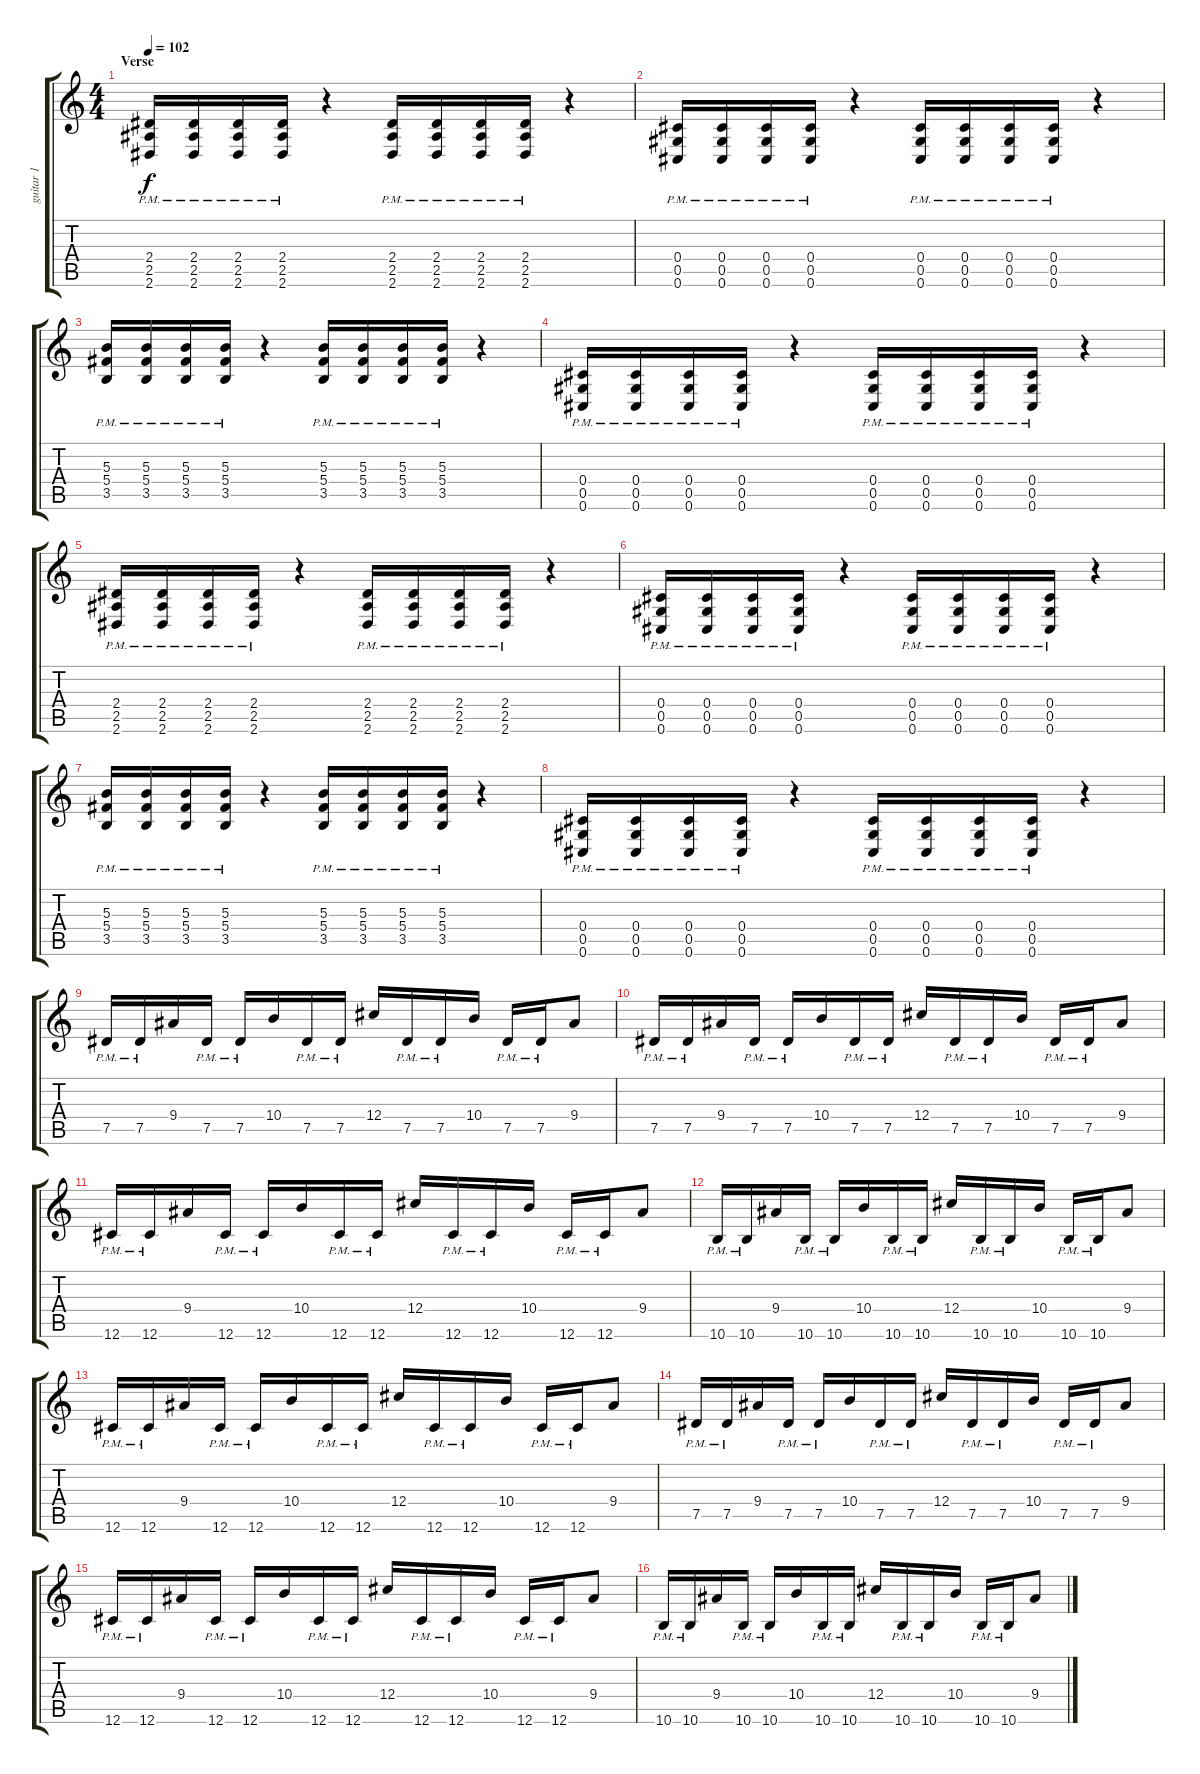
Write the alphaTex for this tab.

\track ("guitar 1" "guitar 1") {instrument distortionguitar}
\staff {score tabs}
\tuning (Eb4 Bb3 Gb3 Db3 Ab2 Db2) {hide}
\ts (4 4)
\section ("" "Verse")
\tempo 102
\clef g2
\ks c
(2.4{pm} 2.5{pm} 2.6{pm}).16{dy f} (2.4{pm} 2.5{pm} 2.6{pm}).16 (2.4{pm} 2.5{pm} 2.6{pm}).16 (2.4{pm} 2.5{pm} 2.6{pm}).16 r.4 (2.4{pm} 2.5{pm} 2.6{pm}).16 (2.4{pm} 2.5{pm} 2.6{pm}).16 (2.4{pm} 2.5{pm} 2.6{pm}).16 (2.4{pm} 2.5{pm} 2.6{pm}).16 r.4 |
(0.4{pm} 0.5{pm} 0.6{pm}).16 (0.4{pm} 0.5{pm} 0.6{pm}).16 (0.4{pm} 0.5{pm} 0.6{pm}).16 (0.4{pm} 0.5{pm} 0.6{pm}).16 r.4 (0.4{pm} 0.5{pm} 0.6{pm}).16 (0.4{pm} 0.5{pm} 0.6{pm}).16 (0.4{pm} 0.5{pm} 0.6{pm}).16 (0.4{pm} 0.5{pm} 0.6{pm}).16 r.4 |
(5.3{pm} 5.4{pm} 3.5{pm}).16 (5.3{pm} 5.4{pm} 3.5{pm}).16 (5.3{pm} 5.4{pm} 3.5{pm}).16 (5.3{pm} 5.4{pm} 3.5{pm}).16 r.4 (5.3{pm} 5.4{pm} 3.5{pm}).16 (5.3{pm} 5.4{pm} 3.5{pm}).16 (5.3{pm} 5.4{pm} 3.5{pm}).16 (5.3{pm} 5.4{pm} 3.5{pm}).16 r.4 |
(0.4{pm} 0.5{pm} 0.6{pm}).16 (0.4{pm} 0.5{pm} 0.6{pm}).16 (0.4{pm} 0.5{pm} 0.6{pm}).16 (0.4{pm} 0.5{pm} 0.6{pm}).16 r.4 (0.4{pm} 0.5{pm} 0.6{pm}).16 (0.4{pm} 0.5{pm} 0.6{pm}).16 (0.4{pm} 0.5{pm} 0.6{pm}).16 (0.4{pm} 0.5{pm} 0.6{pm}).16 r.4 |
(2.4{pm} 2.5{pm} 2.6{pm}).16 (2.4{pm} 2.5{pm} 2.6{pm}).16 (2.4{pm} 2.5{pm} 2.6{pm}).16 (2.4{pm} 2.5{pm} 2.6{pm}).16 r.4 (2.4{pm} 2.5{pm} 2.6{pm}).16 (2.4{pm} 2.5{pm} 2.6{pm}).16 (2.4{pm} 2.5{pm} 2.6{pm}).16 (2.4{pm} 2.5{pm} 2.6{pm}).16 r.4 |
(0.4{pm} 0.5{pm} 0.6{pm}).16 (0.4{pm} 0.5{pm} 0.6{pm}).16 (0.4{pm} 0.5{pm} 0.6{pm}).16 (0.4{pm} 0.5{pm} 0.6{pm}).16 r.4 (0.4{pm} 0.5{pm} 0.6{pm}).16 (0.4{pm} 0.5{pm} 0.6{pm}).16 (0.4{pm} 0.5{pm} 0.6{pm}).16 (0.4{pm} 0.5{pm} 0.6{pm}).16 r.4 |
(5.3{pm} 5.4{pm} 3.5{pm}).16 (5.3{pm} 5.4{pm} 3.5{pm}).16 (5.3{pm} 5.4{pm} 3.5{pm}).16 (5.3{pm} 5.4{pm} 3.5{pm}).16 r.4 (5.3{pm} 5.4{pm} 3.5{pm}).16 (5.3{pm} 5.4{pm} 3.5{pm}).16 (5.3{pm} 5.4{pm} 3.5{pm}).16 (5.3{pm} 5.4{pm} 3.5{pm}).16 r.4 |
(0.4{pm} 0.5{pm} 0.6{pm}).16 (0.4{pm} 0.5{pm} 0.6{pm}).16 (0.4{pm} 0.5{pm} 0.6{pm}).16 (0.4{pm} 0.5{pm} 0.6{pm}).16 r.4 (0.4{pm} 0.5{pm} 0.6{pm}).16 (0.4{pm} 0.5{pm} 0.6{pm}).16 (0.4{pm} 0.5{pm} 0.6{pm}).16 (0.4{pm} 0.5{pm} 0.6{pm}).16 r.4 |
7.5{pm}.16 7.5{pm}.16 9.4.16 7.5{pm}.16 7.5{pm}.16 10.4.16 7.5{pm}.16 7.5{pm}.16 12.4.16 7.5{pm}.16 7.5{pm}.16 10.4.16 7.5{pm}.16 7.5{pm}.16 9.4.8 |
7.5{pm}.16 7.5{pm}.16 9.4.16 7.5{pm}.16 7.5{pm}.16 10.4.16 7.5{pm}.16 7.5{pm}.16 12.4.16 7.5{pm}.16 7.5{pm}.16 10.4.16 7.5{pm}.16 7.5{pm}.16 9.4.8 |
12.6{pm}.16 12.6{pm}.16 9.4.16 12.6{pm}.16 12.6{pm}.16 10.4.16 12.6{pm}.16 12.6{pm}.16 12.4.16 12.6{pm}.16 12.6{pm}.16 10.4.16 12.6{pm}.16 12.6{pm}.16 9.4.8 |
10.6{pm}.16 10.6{pm}.16 9.4.16 10.6{pm}.16 10.6{pm}.16 10.4.16 10.6{pm}.16 10.6{pm}.16 12.4.16 10.6{pm}.16 10.6{pm}.16 10.4.16 10.6{pm}.16 10.6{pm}.16 9.4.8 |
12.6{pm}.16 12.6{pm}.16 9.4.16 12.6{pm}.16 12.6{pm}.16 10.4.16 12.6{pm}.16 12.6{pm}.16 12.4.16 12.6{pm}.16 12.6{pm}.16 10.4.16 12.6{pm}.16 12.6{pm}.16 9.4.8 |
7.5{pm}.16 7.5{pm}.16 9.4.16 7.5{pm}.16 7.5{pm}.16 10.4.16 7.5{pm}.16 7.5{pm}.16 12.4.16 7.5{pm}.16 7.5{pm}.16 10.4.16 7.5{pm}.16 7.5{pm}.16 9.4.8 |
12.6{pm}.16 12.6{pm}.16 9.4.16 12.6{pm}.16 12.6{pm}.16 10.4.16 12.6{pm}.16 12.6{pm}.16 12.4.16 12.6{pm}.16 12.6{pm}.16 10.4.16 12.6{pm}.16 12.6{pm}.16 9.4.8 |
10.6{pm}.16 10.6{pm}.16 9.4.16 10.6{pm}.16 10.6{pm}.16 10.4.16 10.6{pm}.16 10.6{pm}.16 12.4.16 10.6{pm}.16 10.6{pm}.16 10.4.16 10.6{pm}.16 10.6{pm}.16 9.4.8
